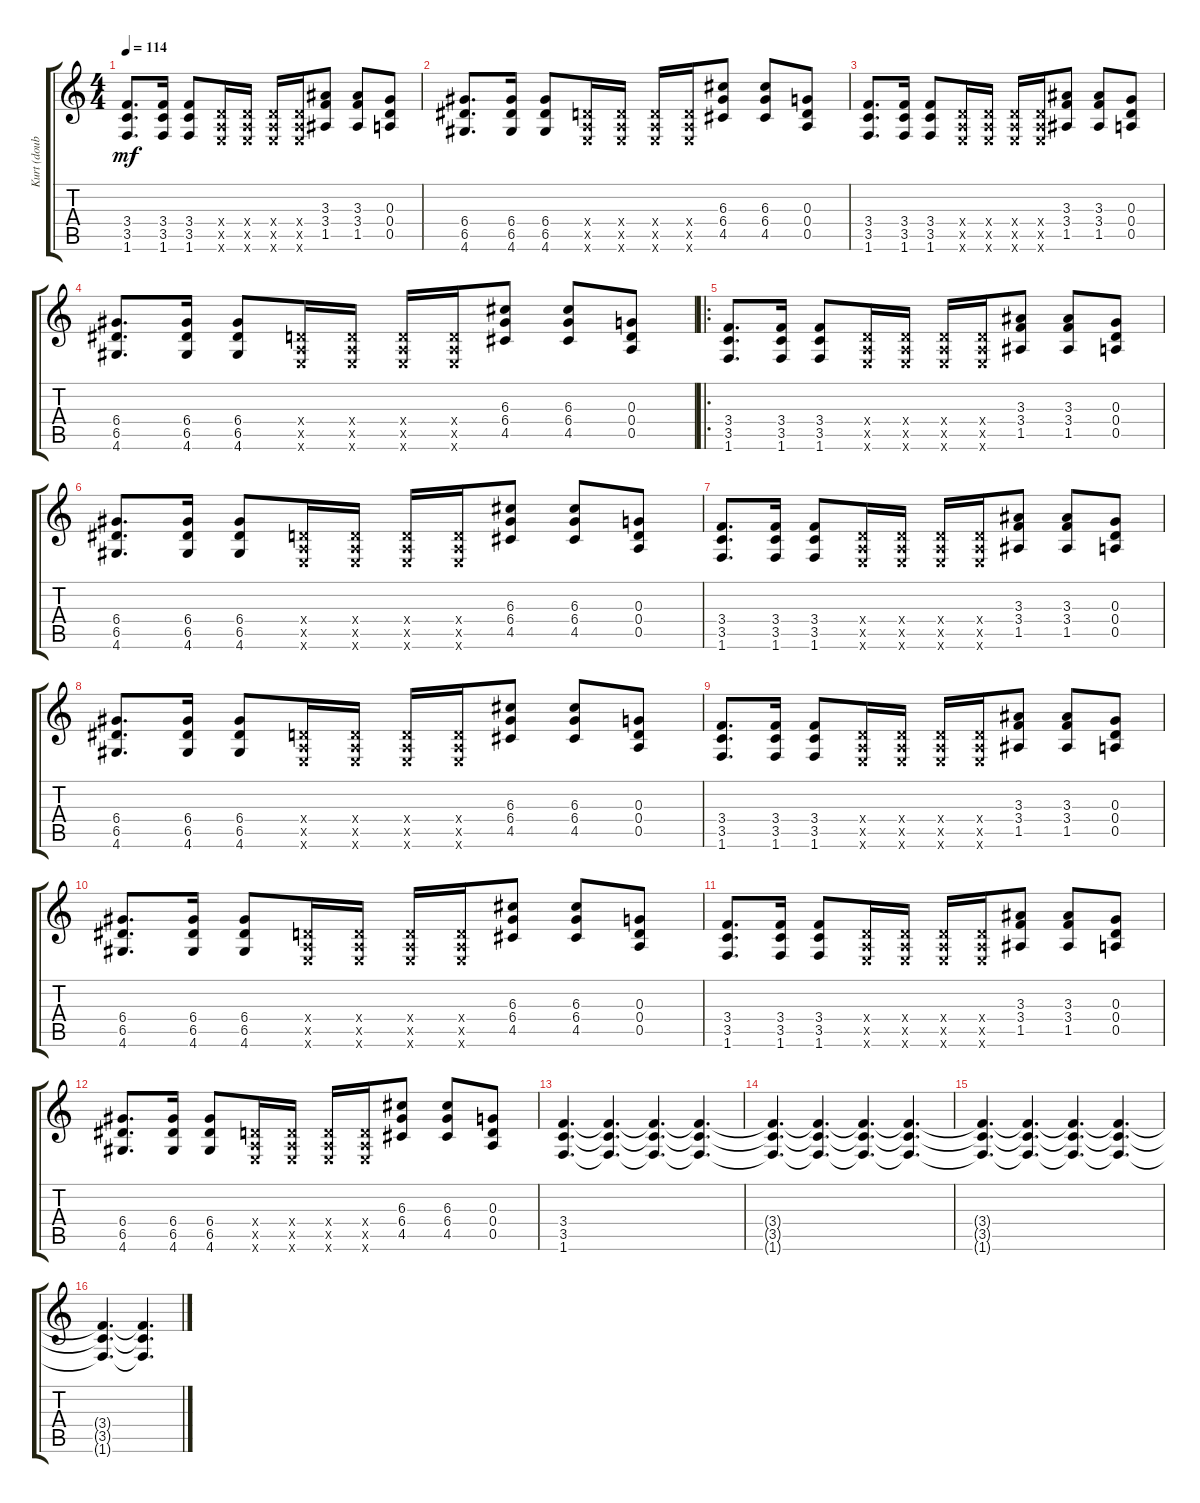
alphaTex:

\track ("Kurt (double)" "Kurt (doub") {instrument distortionguitar}
\staff {score tabs}
\tuning (E4 B3 G3 D3 A2 E2) {hide}
\ts (4 4)
\tempo 114
\clef g2
\ks c
(3.4 3.5 1.6).8{d dy mf} (3.4 3.5 1.6).16 (3.4 3.5 1.6).8 (0.4{x} 0.5{x} 0.6{x}).16 (0.4{x} 0.5{x} 0.6{x}).16 (0.4{x} 0.5{x} 0.6{x}).16 (0.4{x} 0.5{x} 0.6{x}).16 (3.3 3.4 1.5).8 (3.3 3.4 1.5).8 (0.3 0.4 0.5).8 |
(6.4 6.5 4.6).8{d} (6.4 6.5 4.6).16 (6.4 6.5 4.6).8 (0.4{x} 0.5{x} 0.6{x}).16 (0.4{x} 0.5{x} 0.6{x}).16 (0.4{x} 0.5{x} 0.6{x}).16 (0.4{x} 0.5{x} 0.6{x}).16 (6.3 6.4 4.5).8 (6.3 6.4 4.5).8 (0.3 0.4 0.5).8 |
(3.4 3.5 1.6).8{d} (3.4 3.5 1.6).16 (3.4 3.5 1.6).8 (0.4{x} 0.5{x} 0.6{x}).16 (0.4{x} 0.5{x} 0.6{x}).16 (0.4{x} 0.5{x} 0.6{x}).16 (0.4{x} 0.5{x} 0.6{x}).16 (3.3 3.4 1.5).8 (3.3 3.4 1.5).8 (0.3 0.4 0.5).8 |
(6.4 6.5 4.6).8{d} (6.4 6.5 4.6).16 (6.4 6.5 4.6).8 (0.4{x} 0.5{x} 0.6{x}).16 (0.4{x} 0.5{x} 0.6{x}).16 (0.4{x} 0.5{x} 0.6{x}).16 (0.4{x} 0.5{x} 0.6{x}).16 (6.3 6.4 4.5).8 (6.3 6.4 4.5).8 (0.3 0.4 0.5).8 |
\ro
(3.4 3.5 1.6).8{d} (3.4 3.5 1.6).16 (3.4 3.5 1.6).8 (0.4{x} 0.5{x} 0.6{x}).16 (0.4{x} 0.5{x} 0.6{x}).16 (0.4{x} 0.5{x} 0.6{x}).16 (0.4{x} 0.5{x} 0.6{x}).16 (3.3 3.4 1.5).8 (3.3 3.4 1.5).8 (0.3 0.4 0.5).8 |
(6.4 6.5 4.6).8{d} (6.4 6.5 4.6).16 (6.4 6.5 4.6).8 (0.4{x} 0.5{x} 0.6{x}).16 (0.4{x} 0.5{x} 0.6{x}).16 (0.4{x} 0.5{x} 0.6{x}).16 (0.4{x} 0.5{x} 0.6{x}).16 (6.3 6.4 4.5).8 (6.3 6.4 4.5).8 (0.3 0.4 0.5).8 |
(3.4 3.5 1.6).8{d} (3.4 3.5 1.6).16 (3.4 3.5 1.6).8 (0.4{x} 0.5{x} 0.6{x}).16 (0.4{x} 0.5{x} 0.6{x}).16 (0.4{x} 0.5{x} 0.6{x}).16 (0.4{x} 0.5{x} 0.6{x}).16 (3.3 3.4 1.5).8 (3.3 3.4 1.5).8 (0.3 0.4 0.5).8 |
(6.4 6.5 4.6).8{d} (6.4 6.5 4.6).16 (6.4 6.5 4.6).8 (0.4{x} 0.5{x} 0.6{x}).16 (0.4{x} 0.5{x} 0.6{x}).16 (0.4{x} 0.5{x} 0.6{x}).16 (0.4{x} 0.5{x} 0.6{x}).16 (6.3 6.4 4.5).8 (6.3 6.4 4.5).8 (0.3 0.4 0.5).8 |
(3.4 3.5 1.6).8{d} (3.4 3.5 1.6).16 (3.4 3.5 1.6).8 (0.4{x} 0.5{x} 0.6{x}).16 (0.4{x} 0.5{x} 0.6{x}).16 (0.4{x} 0.5{x} 0.6{x}).16 (0.4{x} 0.5{x} 0.6{x}).16 (3.3 3.4 1.5).8 (3.3 3.4 1.5).8 (0.3 0.4 0.5).8 |
(6.4 6.5 4.6).8{d} (6.4 6.5 4.6).16 (6.4 6.5 4.6).8 (0.4{x} 0.5{x} 0.6{x}).16 (0.4{x} 0.5{x} 0.6{x}).16 (0.4{x} 0.5{x} 0.6{x}).16 (0.4{x} 0.5{x} 0.6{x}).16 (6.3 6.4 4.5).8 (6.3 6.4 4.5).8 (0.3 0.4 0.5).8 |
(3.4 3.5 1.6).8{d} (3.4 3.5 1.6).16 (3.4 3.5 1.6).8 (0.4{x} 0.5{x} 0.6{x}).16 (0.4{x} 0.5{x} 0.6{x}).16 (0.4{x} 0.5{x} 0.6{x}).16 (0.4{x} 0.5{x} 0.6{x}).16 (3.3 3.4 1.5).8 (3.3 3.4 1.5).8 (0.3 0.4 0.5).8 |
(6.4 6.5 4.6).8{d} (6.4 6.5 4.6).16 (6.4 6.5 4.6).8 (0.4{x} 0.5{x} 0.6{x}).16 (0.4{x} 0.5{x} 0.6{x}).16 (0.4{x} 0.5{x} 0.6{x}).16 (0.4{x} 0.5{x} 0.6{x}).16 (6.3 6.4 4.5).8 (6.3 6.4 4.5).8 (0.3 0.4 0.5).8 |
(3.4 3.5 1.6).4{d} (3.4{t} 3.5{t} 1.6{t}).4{d} (3.4{t} 3.5{t} 1.6{t}).4{d} (3.4{t} 3.5{t} 1.6{t}).4{d} |
(3.4{t} 3.5{t} 1.6{t}).4{d} (3.4{t} 3.5{t} 1.6{t}).4{d} (3.4{t} 3.5{t} 1.6{t}).4{d} (3.4{t} 3.5{t} 1.6{t}).4{d} |
(3.4{t} 3.5{t} 1.6{t}).4{d} (3.4{t} 3.5{t} 1.6{t}).4{d} (3.4{t} 3.5{t} 1.6{t}).4{d} (3.4{t} 3.5{t} 1.6{t}).4{d} |
(3.4{t} 3.5{t} 1.6{t}).4{d} (3.4{t} 3.5{t} 1.6{t}).4{d}
